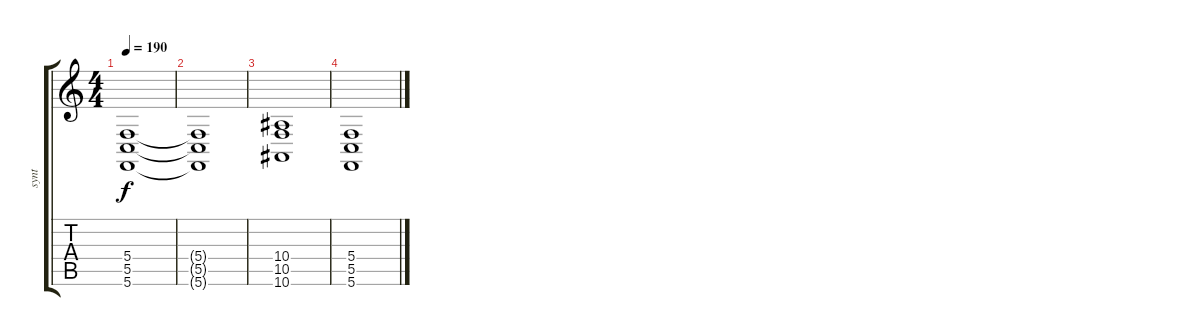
\track ("synt" "synt") {instrument pad6metallic}
\staff {score tabs}
\tuning (D4 A3 F3 C3 G2 C2) {hide}
\ts (4 4)
\tempo 190
\clef g2
\ks c
(5.4 5.5 5.6).1{dy f} |
(5.4{t} 5.5{t} 5.6{t}).1 |
(10.4 10.5 10.6).1 |
(5.4 5.5 5.6).1
